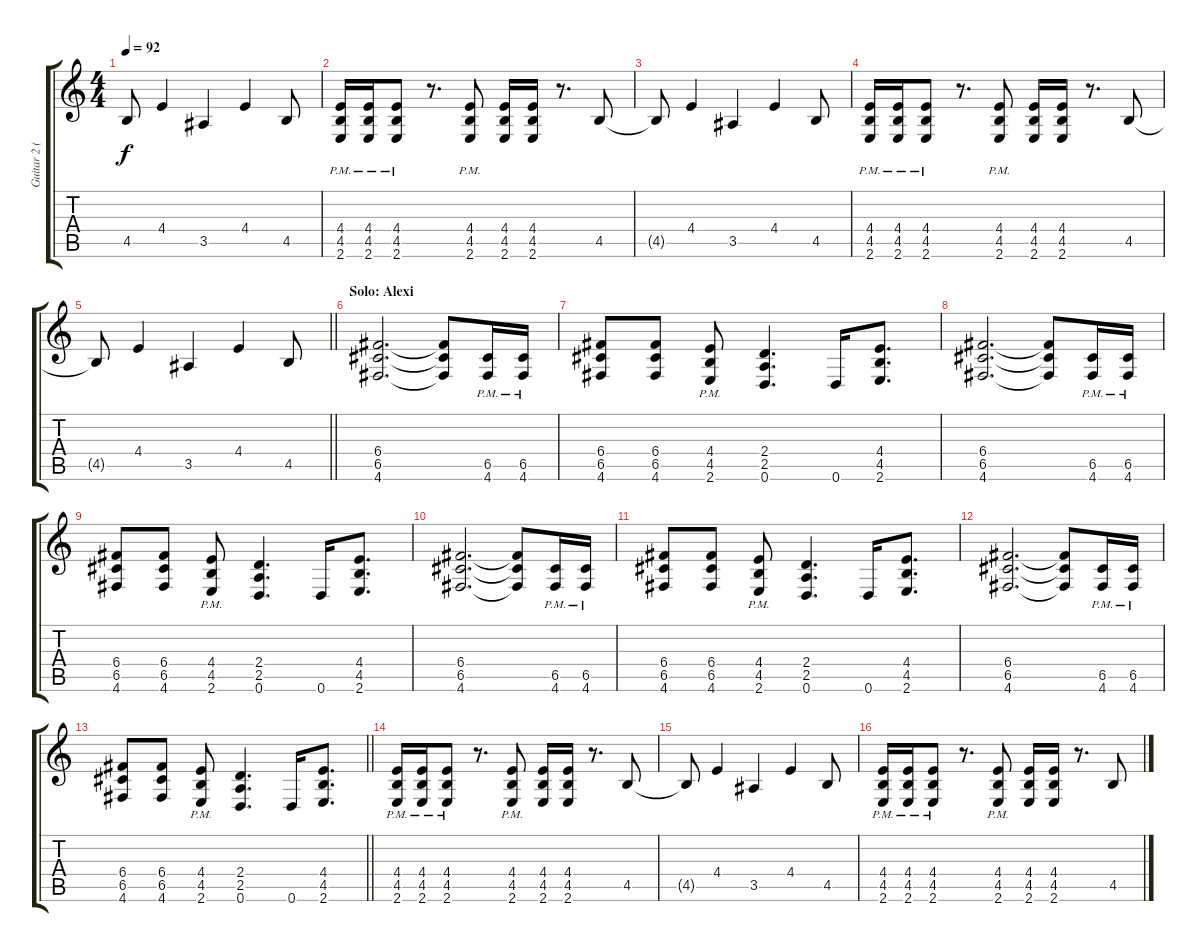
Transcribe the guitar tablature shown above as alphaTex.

\track ("Guitar 2 (Roope)" "Guitar 2 (") {instrument overdrivenguitar}
\staff {score tabs}
\tuning (D4 A3 F3 C3 G2 D2) {hide}
\ts (4 4)
\tempo 92
\clef g2
\ks c
4.5{t}.8{dy f} 4.4.4 3.5.4 4.4.4 4.5.8 |
(4.4{pm} 4.5{pm} 2.6{pm}).16 (4.4{pm} 4.5{pm} 2.6{pm}).16 (4.4{pm} 4.5{pm} 2.6{pm}).8 r.8{d} (4.4{pm} 4.5{pm} 2.6{pm}).8 (4.4 4.5 2.6).16 (4.4 4.5 2.6).16 r.8{d} 4.5.8 |
4.5{t}.8 4.4.4 3.5.4 4.4.4 4.5.8 |
(4.4{pm} 4.5{pm} 2.6{pm}).16 (4.4{pm} 4.5{pm} 2.6{pm}).16 (4.4{pm} 4.5{pm} 2.6{pm}).8 r.8{d} (4.4{pm} 4.5{pm} 2.6{pm}).8 (4.4 4.5 2.6).16 (4.4 4.5 2.6).16 r.8{d} 4.5.8 |
\barLineRight lightlight
4.5{t}.8 4.4.4 3.5.4 4.4.4 4.5.8 |
\section ("" "Solo: Alexi")
(6.4 6.5 4.6).2{d} (6.4{t} 6.5{t} 4.6{t}).8 (6.5{pm} 4.6{pm}).16 (6.5{pm} 4.6{pm}).16 |
(6.4 6.5 4.6).8 (6.4 6.5 4.6).8 (4.4{pm} 4.5{pm} 2.6{pm}).8 (2.4 2.5 0.6).4{d} 0.6.16 (4.4 4.5 2.6).8{d} |
(6.4 6.5 4.6).2{d} (6.4{t} 6.5{t} 4.6{t}).8 (6.5{pm} 4.6{pm}).16 (6.5{pm} 4.6{pm}).16 |
(6.4 6.5 4.6).8 (6.4 6.5 4.6).8 (4.4{pm} 4.5{pm} 2.6{pm}).8 (2.4 2.5 0.6).4{d} 0.6.16 (4.4 4.5 2.6).8{d} |
(6.4 6.5 4.6).2{d} (6.4{t} 6.5{t} 4.6{t}).8 (6.5{pm} 4.6{pm}).16 (6.5{pm} 4.6{pm}).16 |
(6.4 6.5 4.6).8 (6.4 6.5 4.6).8 (4.4{pm} 4.5{pm} 2.6{pm}).8 (2.4 2.5 0.6).4{d} 0.6.16 (4.4 4.5 2.6).8{d} |
(6.4 6.5 4.6).2{d} (6.4{t} 6.5{t} 4.6{t}).8 (6.5{pm} 4.6{pm}).16 (6.5{pm} 4.6{pm}).16 |
\barLineRight lightlight
(6.4 6.5 4.6).8 (6.4 6.5 4.6).8 (4.4{pm} 4.5{pm} 2.6{pm}).8 (2.4 2.5 0.6).4{d} 0.6.16 (4.4 4.5 2.6).8{d} |
(4.4{pm} 4.5{pm} 2.6{pm}).16 (4.4{pm} 4.5{pm} 2.6{pm}).16 (4.4{pm} 4.5{pm} 2.6{pm}).8 r.8{d} (4.4{pm} 4.5{pm} 2.6{pm}).8 (4.4 4.5 2.6).16 (4.4 4.5 2.6).16 r.8{d} 4.5.8 |
4.5{t}.8 4.4.4 3.5.4 4.4.4 4.5.8 |
(4.4{pm} 4.5{pm} 2.6{pm}).16 (4.4{pm} 4.5{pm} 2.6{pm}).16 (4.4{pm} 4.5{pm} 2.6{pm}).8 r.8{d} (4.4{pm} 4.5{pm} 2.6{pm}).8 (4.4 4.5 2.6).16 (4.4 4.5 2.6).16 r.8{d} 4.5.8
